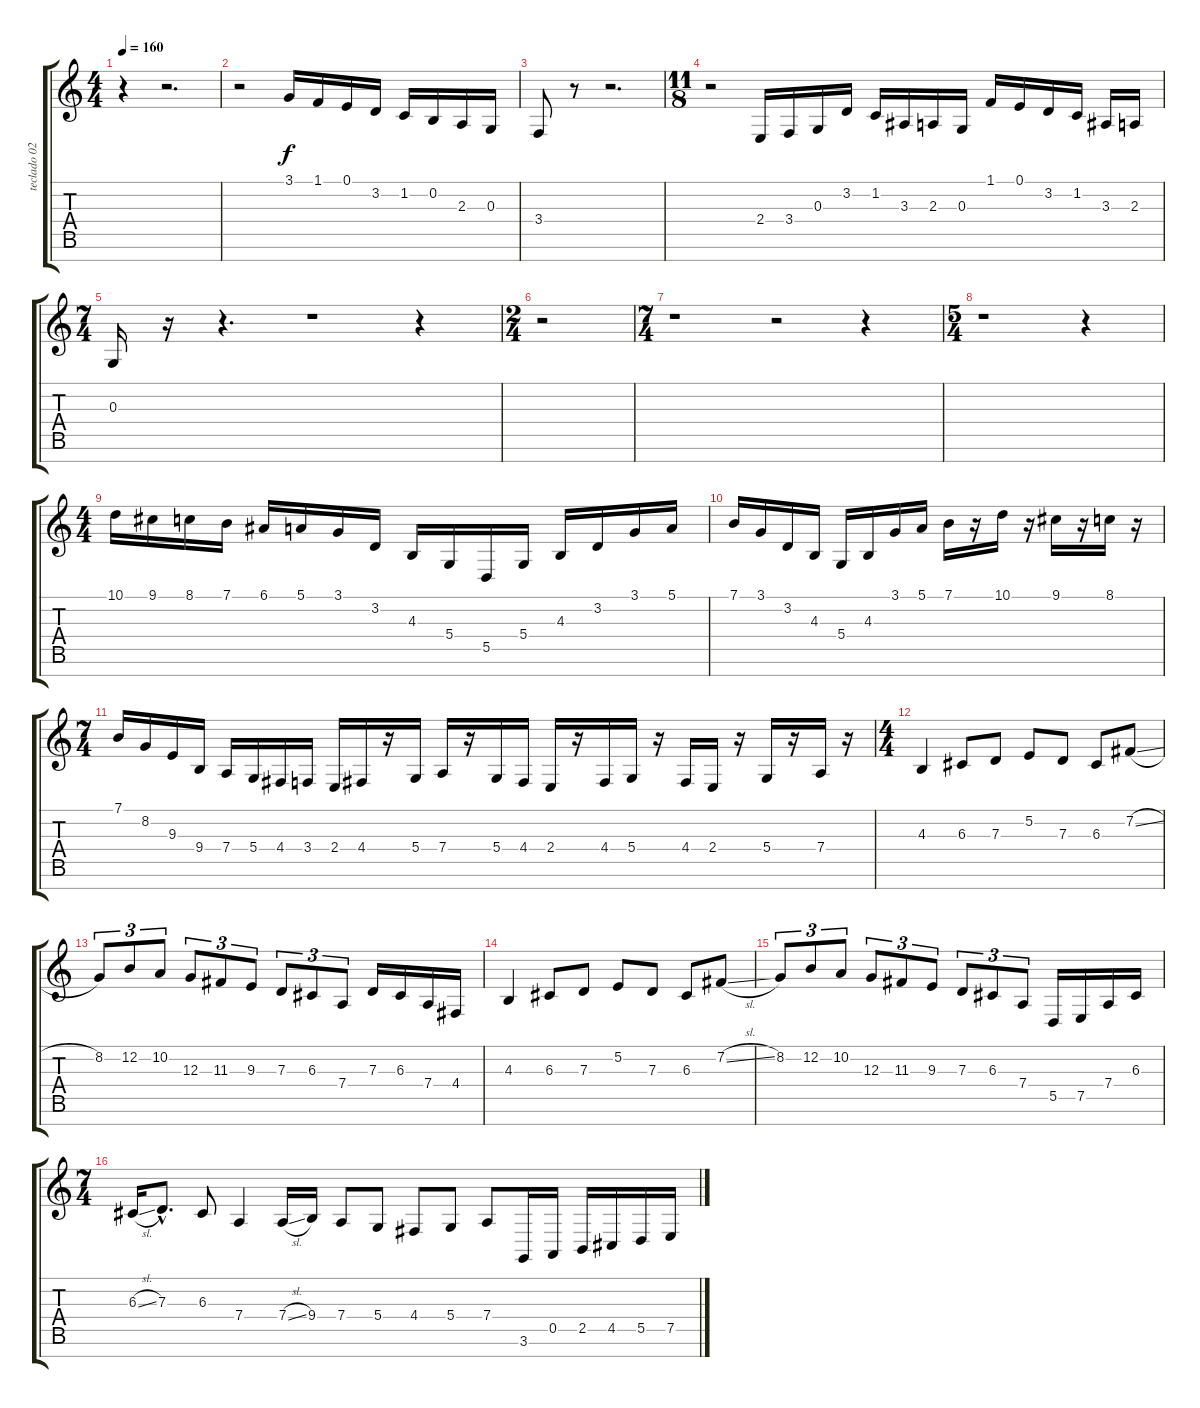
\track ("teclado 02" "teclado 02") {instrument lead8bassandlead}
\staff {score tabs}
\tuning (E4 B3 G3 D3 A2 E2 B1) {hide}
\ts (4 4)
\tempo 160
\clef g2
\ks c
r.4{dy f volume 3 instrument lead8bassandlead} r.2{d volume 13} |
r.2 3.1.16 1.1.16 0.1.16 3.2.16 1.2.16 0.2.16 2.3.16 0.3.16 |
3.4.8 r.8 r.2{d} |
\ts (11 8)
r.2 2.4.16 3.4.16 0.3.16 3.2.16 1.2.16 3.3.16 2.3.16 0.3.16 1.1.16 0.1.16 3.2.16 1.2.16 3.3.16 2.3.16 |
\ts (7 4)
0.3.16 r.16 r.4{d} r.1 r.4 |
\ts (2 4)
r.2 |
\ts (7 4)
r.1 r.2 r.4 |
\ts (5 4)
r.1 r.4 |
\ts (4 4)
10.1.16{instrument fx1rain} 9.1.16 8.1.16 7.1.16 6.1.16 5.1.16 3.1.16 3.2.16 4.3.16 5.4.16 5.5.16 5.4.16 4.3.16 3.2.16 3.1.16 5.1.16 |
7.1.16 3.1.16 3.2.16 4.3.16 5.4.16 4.3.16 3.1.16 5.1.16 7.1.16 r.16 10.1.16 r.16 9.1.16 r.16 8.1.16 r.16 |
\ts (7 4)
7.1.16 8.2.16 9.3.16 9.4.16 7.4.16 5.4.16 4.4.16 3.4.16 2.4.16 4.4.16 r.16 5.4.16 7.4.16 r.16 5.4.16 4.4.16 2.4.16 r.16 4.4.16 5.4.16 r.16 4.4.16 2.4.16 r.16 5.4.16 r.16 7.4.16 r.16 |
\ts (4 4)
4.3.4{instrument lead2sawtooth} 6.3.8 7.3.8 5.2.8 7.3.8 6.3.8 7.2{sl}.8 |
8.2.8{tu (3 2)} 12.2.8{tu (3 2)} 10.2.8{tu (3 2)} 12.3.8{tu (3 2)} 11.3.8{tu (3 2)} 9.3.8{tu (3 2)} 7.3.8{tu (3 2)} 6.3.8{tu (3 2)} 7.4.8{tu (3 2)} 7.3.16 6.3.16 7.4.16 4.4.16 |
4.3.4 6.3.8 7.3.8 5.2.8 7.3.8 6.3.8 7.2{sl}.8 |
8.2.8{tu (3 2)} 12.2.8{tu (3 2)} 10.2.8{tu (3 2)} 12.3.8{tu (3 2)} 11.3.8{tu (3 2)} 9.3.8{tu (3 2)} 7.3.8{tu (3 2)} 6.3.8{tu (3 2)} 7.4.8{tu (3 2)} 5.5.16 7.5.16 7.4.16 6.3.16 |
\ts (7 4)
6.3{sl}.16 7.3{hac}.8{d} 6.3.8 7.4.4 7.4{sl}.16 9.4.16 7.4.8 5.4.8 4.4.8 5.4.8 7.4.8 3.6.16 0.5.16 2.5.16 4.5.16 5.5.16 7.5.16
